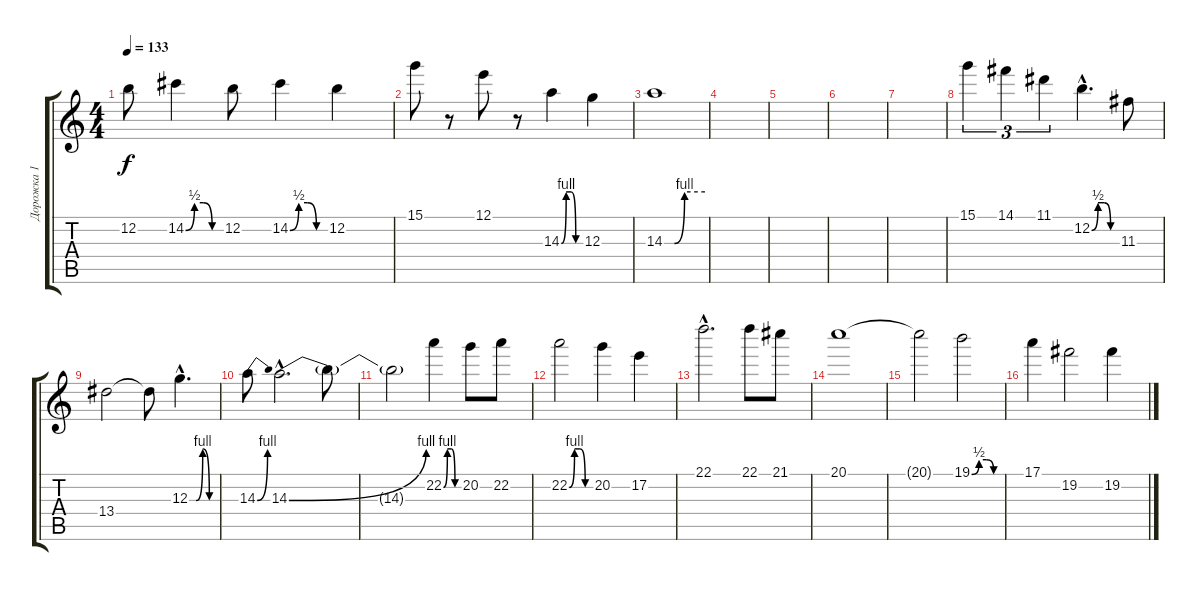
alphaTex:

\track ("Дорожка 1" "Дорожка 1") {instrument distortionguitar}
\staff {score tabs}
\tuning (E4 B3 G3 D3 A2 E2) {hide}
\ts (4 4)
\tempo 133
\clef g2
\ks c
12.2.8{dy f} 14.2{be (custom 0 0 15 2 30 2 45 0 60 0)}.4 12.2.8 14.2{be (custom 0 0 15 2 30 2 45 0 60 0)}.4 12.2.4 |
15.1.8 r.8 12.1.8 r.8 14.3{be (custom 0 0 15 4 30 4 45 0 60 0)}.4 12.3.4 |
14.3{be (custom 0 0 15 0 30 4 60 4)}.1 |
|
|
|
|
15.1.4{tu (3 2)} 14.1.4{tu (3 2)} 11.1.4{tu (3 2)} 12.2{be (custom 0 0 15 2 30 2 45 0 60 0) hac}.4{d} 11.3.8 |
13.4.2 13.4{t}.8 12.3{be (custom 0 0 15 0 30 4 45 0 60 0) hac}.4{d} |
14.3{be (bend 0 0 60 4)}.8 14.3{be (bend 0 0 60 4) hac}.2{d} 14.3{t}.8 |
14.3{t}.2 22.2{be (custom 0 0 15 4 30 4 45 0 60 0)}.4 20.2.8 22.2.8 |
22.2{be (custom 0 0 15 4 30 4 45 0 60 0)}.2 20.2.4 17.2.4 |
22.1{hac}.2{d} 22.1.8 21.1.8 |
20.1.1 |
20.1{t}.2 19.1{be (custom 0 0 15 2 30 2 45 0 60 0)}.2 |
17.1.4 19.2.2 19.2.4
